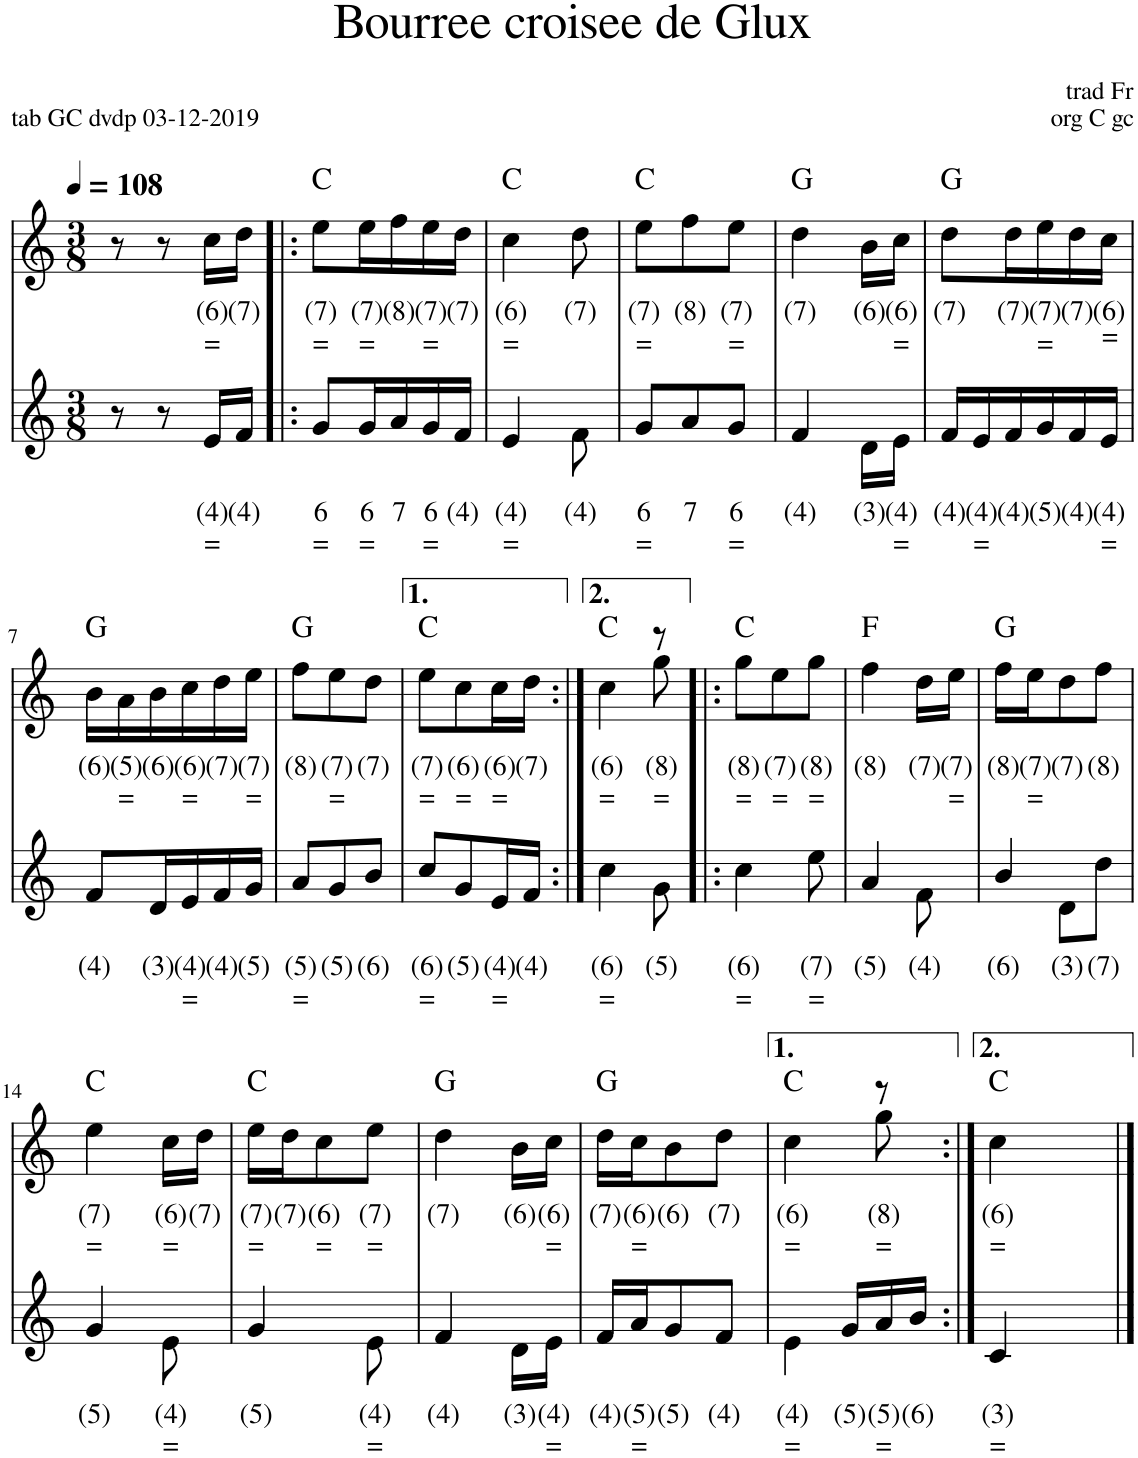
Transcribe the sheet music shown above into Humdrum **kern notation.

**kern	**text	**text	**kern	**text	**text	**harte
*part2	*part2	*part2	*part1	*part1	*part1	*part1
*staff2	*staff2	*staff2	*staff1	*staff1	*staff1	*
*I"Accordeon, Diatonique 2	*	*	*I"Accordeon, Diatonique 1	*	*	*
*I'Acc	*	*	*I'Acc	*	*	*
*clefG2	*	*	*clefG2	*	*	*
*k[]	*	*	*k[]	*	*	*
*M3/8	*	*	*M3/8	*	*	*
*MM108	*	*	*MM108	*	*	*
=1	=1	=1	=1	=1	=1	=1
8r	.	.	8r	.	.	.
8r	.	.	8r	.	.	.
!	!LO:LY:b	!LO:LY:b	!	!LO:LY:b	!LO:LY:b	!
16e/LL	(4)	=	16cc\LL	(6)	=	.
!	!LO:LY:b	!	!	!LO:LY:b	!	!
16f/JJ	(4)	.	16dd\JJ	(7)	.	.
=2!|:	=2!|:	=2!|:	=2!|:	=2!|:	=2!|:	=2!|:
!	!LO:LY:b	!LO:LY:b	!	!LO:LY:b	!LO:LY:b	!
8g/L	6	=	8ee\L	(7)	=	C:maj
!	!LO:LY:b	!LO:LY:b	!	!LO:LY:b	!LO:LY:b	!
16g/L	6	=	16ee\L	(7)	=	.
!	!LO:LY:b	!	!	!LO:LY:b	!	!
16a/	7	.	16ff\	(8)	.	.
!	!LO:LY:b	!LO:LY:b	!	!LO:LY:b	!LO:LY:b	!
16g/	6	=	16ee\	(7)	=	.
!	!LO:LY:b	!	!	!LO:LY:b	!	!
16f/JJ	(4)	.	16dd\JJ	(7)	.	.
=3	=3	=3	=3	=3	=3	=3
!	!LO:LY:b	!LO:LY:b	!	!LO:LY:b	!LO:LY:b	!
*^	*	*	*^	*	*	*
4e/	4ryy	(4)	=	4cc\	4ryy	(6)	=	C:maj
!	!	!LO:LY:b	!	!	!	!LO:LY:b	!	!
8ryy	8f\	(4)	.	8ryy	8dd\	(7)	.	.
=4	=4	=4	=4	=4	=4	=4	=4	=4
!	!	!LO:LY:b	!LO:LY:b	!	!	!LO:LY:b	!LO:LY:b	!
*v	*v	*	*	*	*	*	*	*
*	*	*	*v	*v	*	*	*
8g/L	6	=	8ee\L	(7)	=	C:maj
!	!LO:LY:b	!	!	!LO:LY:b	!	!
8a/	7	.	8ff\	(8)	.	.
!	!LO:LY:b	!LO:LY:b	!	!LO:LY:b	!LO:LY:b	!
8g/J	6	=	8ee\J	(7)	=	.
=5	=5	=5	=5	=5	=5	=5
!	!LO:LY:b	!	!	!LO:LY:b	!	!
*^	*	*	*^	*	*	*
4f/	4ryy	(4)	.	4dd\	4ryy	(7)	.	G:maj
!	!	!LO:LY:b	!	!	!	!LO:LY:b	!	!
8ryy	16d\LL	(3)	.	8ryy	16b\LL	(6)	.	.
!	!	!LO:LY:b	!LO:LY:b	!	!	!LO:LY:b	!LO:LY:b	!
.	16e\JJ	(4)	=	.	16cc\JJ	(6)	=	.
=6	=6	=6	=6	=6	=6	=6	=6	=6
!	!	!LO:LY:b	!	!	!	!LO:LY:b	!	!
*v	*v	*	*	*	*	*	*	*
*	*	*	*v	*v	*	*	*
16f/LL	(4)	.	8dd\L	(7)	.	G:maj
!	!LO:LY:b	!LO:LY:b	!	!	!	!
16e/	(4)	=	.	.	.	.
!	!LO:LY:b	!	!	!LO:LY:b	!	!
16f/	(4)	.	16dd\L	(7)	.	.
!	!LO:LY:b	!	!	!LO:LY:b	!LO:LY:b	!
16g/	(5)	.	16ee\	(7)	=	.
!	!LO:LY:b	!	!	!LO:LY:b	!	!
16f/	(4)	.	16dd\	(7)	.	.
!	!LO:LY:b	!LO:LY:b	!	!LO:LY:b	!LO:LY:b	!
16e/JJ	(4)	=	16cc\JJ	(6)	=	.
!!LO:LB:g=z
=7	=7	=7	=7	=7	=7	=7
!	!LO:LY:b	!	!	!LO:LY:b	!	!
8f/L	(4)	.	16b\LL	(6)	.	G:maj
!	!	!	!	!LO:LY:b	!LO:LY:b	!
.	.	.	16a\	(5)	=	.
!	!LO:LY:b	!	!	!LO:LY:b	!	!
16d/L	(3)	.	16b\	(6)	.	.
!	!LO:LY:b	!LO:LY:b	!	!LO:LY:b	!LO:LY:b	!
16e/	(4)	=	16cc\	(6)	=	.
!	!LO:LY:b	!	!	!LO:LY:b	!	!
16f/	(4)	.	16dd\	(7)	.	.
!	!LO:LY:b	!	!	!LO:LY:b	!LO:LY:b	!
16g/JJ	(5)	.	16ee\JJ	(7)	=	.
=8	=8	=8	=8	=8	=8	=8
!	!LO:LY:b	!LO:LY:b	!	!LO:LY:b	!	!
8a/L	(5)	=	8ff\L	(8)	.	G:maj
!	!LO:LY:b	!	!	!LO:LY:b	!LO:LY:b	!
8g/	(5)	.	8ee\	(7)	=	.
!	!LO:LY:b	!	!	!LO:LY:b	!	!
8b/J	(6)	.	8dd\J	(7)	.	.
=9	=9	=9	=9	=9	=9	=9
!	!LO:LY:b	!LO:LY:b	!	!LO:LY:b	!LO:LY:b	!
8cc/L	(6)	=	8ee\L	(7)	=	C:maj
!	!LO:LY:b	!	!	!LO:LY:b	!LO:LY:b	!
8g/	(5)	.	8cc\	(6)	=	.
!	!LO:LY:b	!LO:LY:b	!	!LO:LY:b	!LO:LY:b	!
16e/L	(4)	=	16cc\L	(6)	=	.
!	!LO:LY:b	!	!	!LO:LY:b	!	!
16f/JJ	(4)	.	16dd\JJ	(7)	.	.
=10:|!	=10:|!	=10:|!	=10:|!	=10:|!	=10:|!	=10:|!
!	!LO:LY:b	!LO:LY:b	!	!LO:LY:b	!LO:LY:b	!
*^	*	*	*^	*	*	*
4cc\	4ryy	(6)	=	4cc\	4ryy	(6)	=	C:maj
!	!	!LO:LY:b	!	!	!	!LO:LY:b	!LO:LY:b	!
8ryy	8g\	(5)	.	8r	8gg\	(8)	=	.
=11!|:	=11!|:	=11!|:	=11!|:	=11!|:	=11!|:	=11!|:	=11!|:	=11!|:
!	!	!LO:LY:b	!LO:LY:b	!	!	!LO:LY:b	!LO:LY:b	!
*	*	*	*	*v	*v	*	*	*
4cc\	4ryy	(6)	=	8gg\L	(8)	=	C:maj
!	!	!	!	!	!LO:LY:b	!LO:LY:b	!
.	.	.	.	8ee\	(7)	=	.
!	!	!LO:LY:b	!LO:LY:b	!	!LO:LY:b	!LO:LY:b	!
8ryy	8ee\	(7)	=	8gg\J	(8)	=	.
=12	=12	=12	=12	=12	=12	=12	=12
!	!	!LO:LY:b	!	!	!LO:LY:b	!	!
*	*	*	*	*^	*	*	*
4a/	4ryy	(5)	.	4ff\	4ryy	(8)	.	F:maj
!	!	!LO:LY:b	!	!	!	!LO:LY:b	!	!
8ryy	8f\	(4)	.	8ryy	16dd\LL	(7)	.	.
!	!	!	!	!	!	!LO:LY:b	!LO:LY:b	!
.	.	.	.	.	16ee\JJ	(7)	=	.
=13	=13	=13	=13	=13	=13	=13	=13	=13
!	!	!LO:LY:b	!	!	!	!LO:LY:b	!	!
*	*	*	*	*v	*v	*	*	*
4b/	8ryy	(6)	.	16ff\LL	(8)	.	G:maj
!	!	!	!	!	!LO:LY:b	!LO:LY:b	!
.	.	.	.	16ee\J	(7)	=	.
!	!	!LO:LY:b	!	!	!LO:LY:b	!	!
.	8d\L	(3)	.	8dd\	(7)	.	.
!	!	!LO:LY:b	!	!	!LO:LY:b	!	!
8ryy	8dd\J	(7)	.	8ff\J	(8)	.	.
!!LO:LB:g=z
=14	=14	=14	=14	=14	=14	=14	=14
!	!	!LO:LY:b	!	!	!LO:LY:b	!LO:LY:b	!
*	*	*	*	*^	*	*	*
4g/	4ryy	(5)	.	4ee\	4ryy	(7)	=	C:maj
!	!	!LO:LY:b	!LO:LY:b	!	!	!LO:LY:b	!LO:LY:b	!
8ryy	8e\	(4)	=	8ryy	16cc\LL	(6)	=	.
!	!	!	!	!	!	!LO:LY:b	!	!
.	.	.	.	.	16dd\JJ	(7)	.	.
=15	=15	=15	=15	=15	=15	=15	=15	=15
!	!	!LO:LY:b	!	!	!	!LO:LY:b	!LO:LY:b	!
*	*	*	*	*v	*v	*	*	*
4g/	4ryy	(5)	.	16ee\LL	(7)	=	C:maj
!	!	!	!	!	!LO:LY:b	!	!
.	.	.	.	16dd\J	(7)	.	.
!	!	!	!	!	!LO:LY:b	!LO:LY:b	!
.	.	.	.	8cc\	(6)	=	.
!	!	!LO:LY:b	!LO:LY:b	!	!LO:LY:b	!LO:LY:b	!
8ryy	8e\	(4)	=	8ee\J	(7)	=	.
=16	=16	=16	=16	=16	=16	=16	=16
!	!	!LO:LY:b	!	!	!LO:LY:b	!	!
*	*	*	*	*^	*	*	*
4f/	4ryy	(4)	.	4dd\	4ryy	(7)	.	G:maj
!	!	!LO:LY:b	!	!	!	!LO:LY:b	!	!
8ryy	16d\LL	(3)	.	8ryy	16b\LL	(6)	.	.
!	!	!LO:LY:b	!LO:LY:b	!	!	!LO:LY:b	!LO:LY:b	!
.	16e\JJ	(4)	=	.	16cc\JJ	(6)	=	.
=17	=17	=17	=17	=17	=17	=17	=17	=17
!	!	!LO:LY:b	!	!	!	!LO:LY:b	!	!
*v	*v	*	*	*	*	*	*	*
*	*	*	*v	*v	*	*	*
16f/LL	(4)	.	16dd\LL	(7)	.	G:maj
!	!LO:LY:b	!LO:LY:b	!	!LO:LY:b	!LO:LY:b	!
16a/J	(5)	=	16cc\J	(6)	=	.
!	!LO:LY:b	!	!	!LO:LY:b	!	!
8g/	(5)	.	8b\	(6)	.	.
!	!LO:LY:b	!	!	!LO:LY:b	!	!
8f/J	(4)	.	8dd\J	(7)	.	.
=18	=18	=18	=18	=18	=18	=18
*^	*	*	*	*	*	*
!	!	!LO:LY:b	!LO:LY:b	!	!LO:LY:b	!LO:LY:b	!
*	*	*	*	*^	*	*	*
8ryy	4e\	(4)	=	4cc\	4ryy	(6)	=	C:maj
16ryy	.	.	.	.	.	.	.	.
!	!	!LO:LY:b	!	!	!	!	!	!
16g/LL	.	(5)	.	.	.	.	.	.
!	!	!LO:LY:b	!LO:LY:b	!	!	!LO:LY:b	!LO:LY:b	!
16a/	8ryy	(5)	=	8r	8gg\	(8)	=	.
!	!	!LO:LY:b	!	!	!	!	!	!
16b/JJ	.	(6)	.	.	.	.	.	.
*v	*v	*	*	*	*	*	*	*
*	*	*	*v	*v	*	*	*
=19:|!	=19:|!	=19:|!	=19:|!	=19:|!	=19:|!	=19:|!
!	!LO:LY:b	!LO:LY:b	!	!LO:LY:b	!LO:LY:b	!
4c/	(3)	=	4cc\	(6)	=	C:maj
8ryy	.	.	8ryy	.	.	.
==	==	==	==	==	==	==
*-	*-	*-	*-	*-	*-	*-
